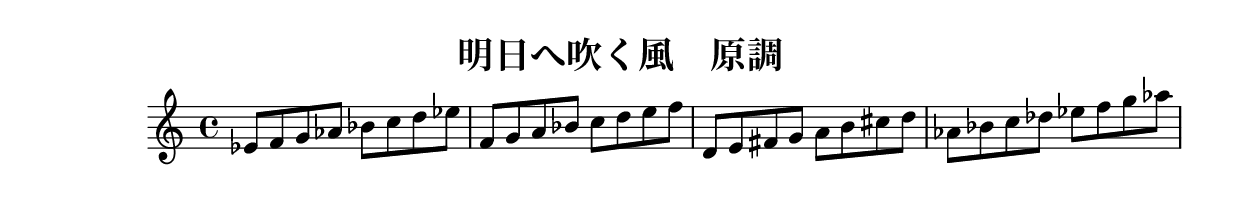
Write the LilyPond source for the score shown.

\header {
  title = "明日へ吹く風　原調"
}

\score {
  \relative c' {
  ees8 f g aes bes c d ees
  f, g a bes c d e f
  d, e fis g a b cis d
  aes bes c des ees f g aes
  }

  \layout {}
  \midi {}
}